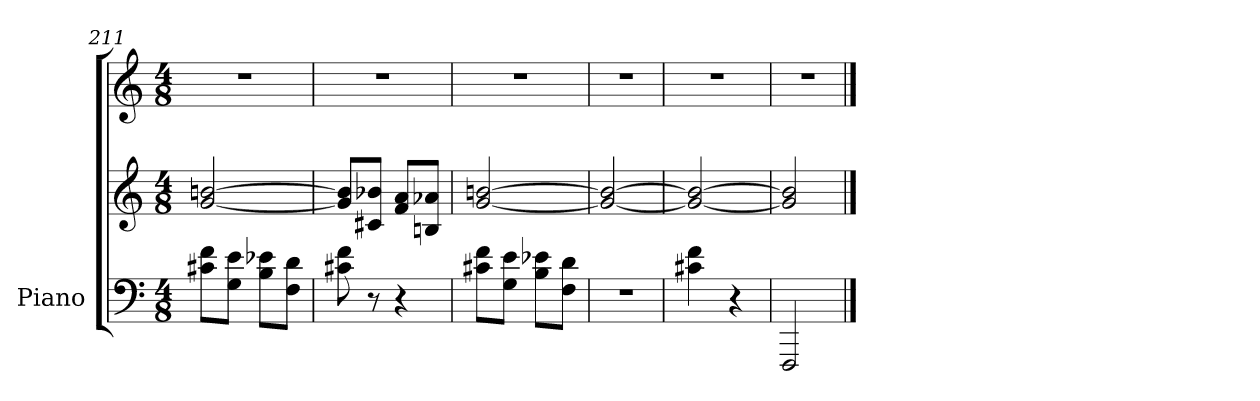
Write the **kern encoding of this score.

**kern	**kern	**kern
*part1	*part1	*part1
*staff3	*staff2	*staff1
*I"Piano	*	*
*I'Pno	*	*
*clefF4	*clefG2	*clefG2
*k[]	*k[]	*k[]
*M4/8	*M4/8	*M4/8
=211	=211	=211
8c#X 8fL	[2g [2bn	2r
8G 8eJ	.	.
8B 8e-XL	.	.
8F 8dJ	.	.
=212	=212	=212
8c#X 8f	8g] 8b]L	2r
8r	8c#X 8b-XJ	.
4r	8f 8aL	.
.	8Bn 8a-XJ	.
=213	=213	=213
8c#X 8fL	[2g [2bn	2r
8G 8eJ	.	.
8B 8e-XL	.	.
8F 8dJ	.	.
=214	=214	=214
2r	2g_ 2b_	2r
=215	=215	=215
4c#X 4f	2g_ 2b_	2r
4r	.	.
=216	=216	=216
2FFF	2g] 2b]	2r
==	==	==
*-	*-	*-
